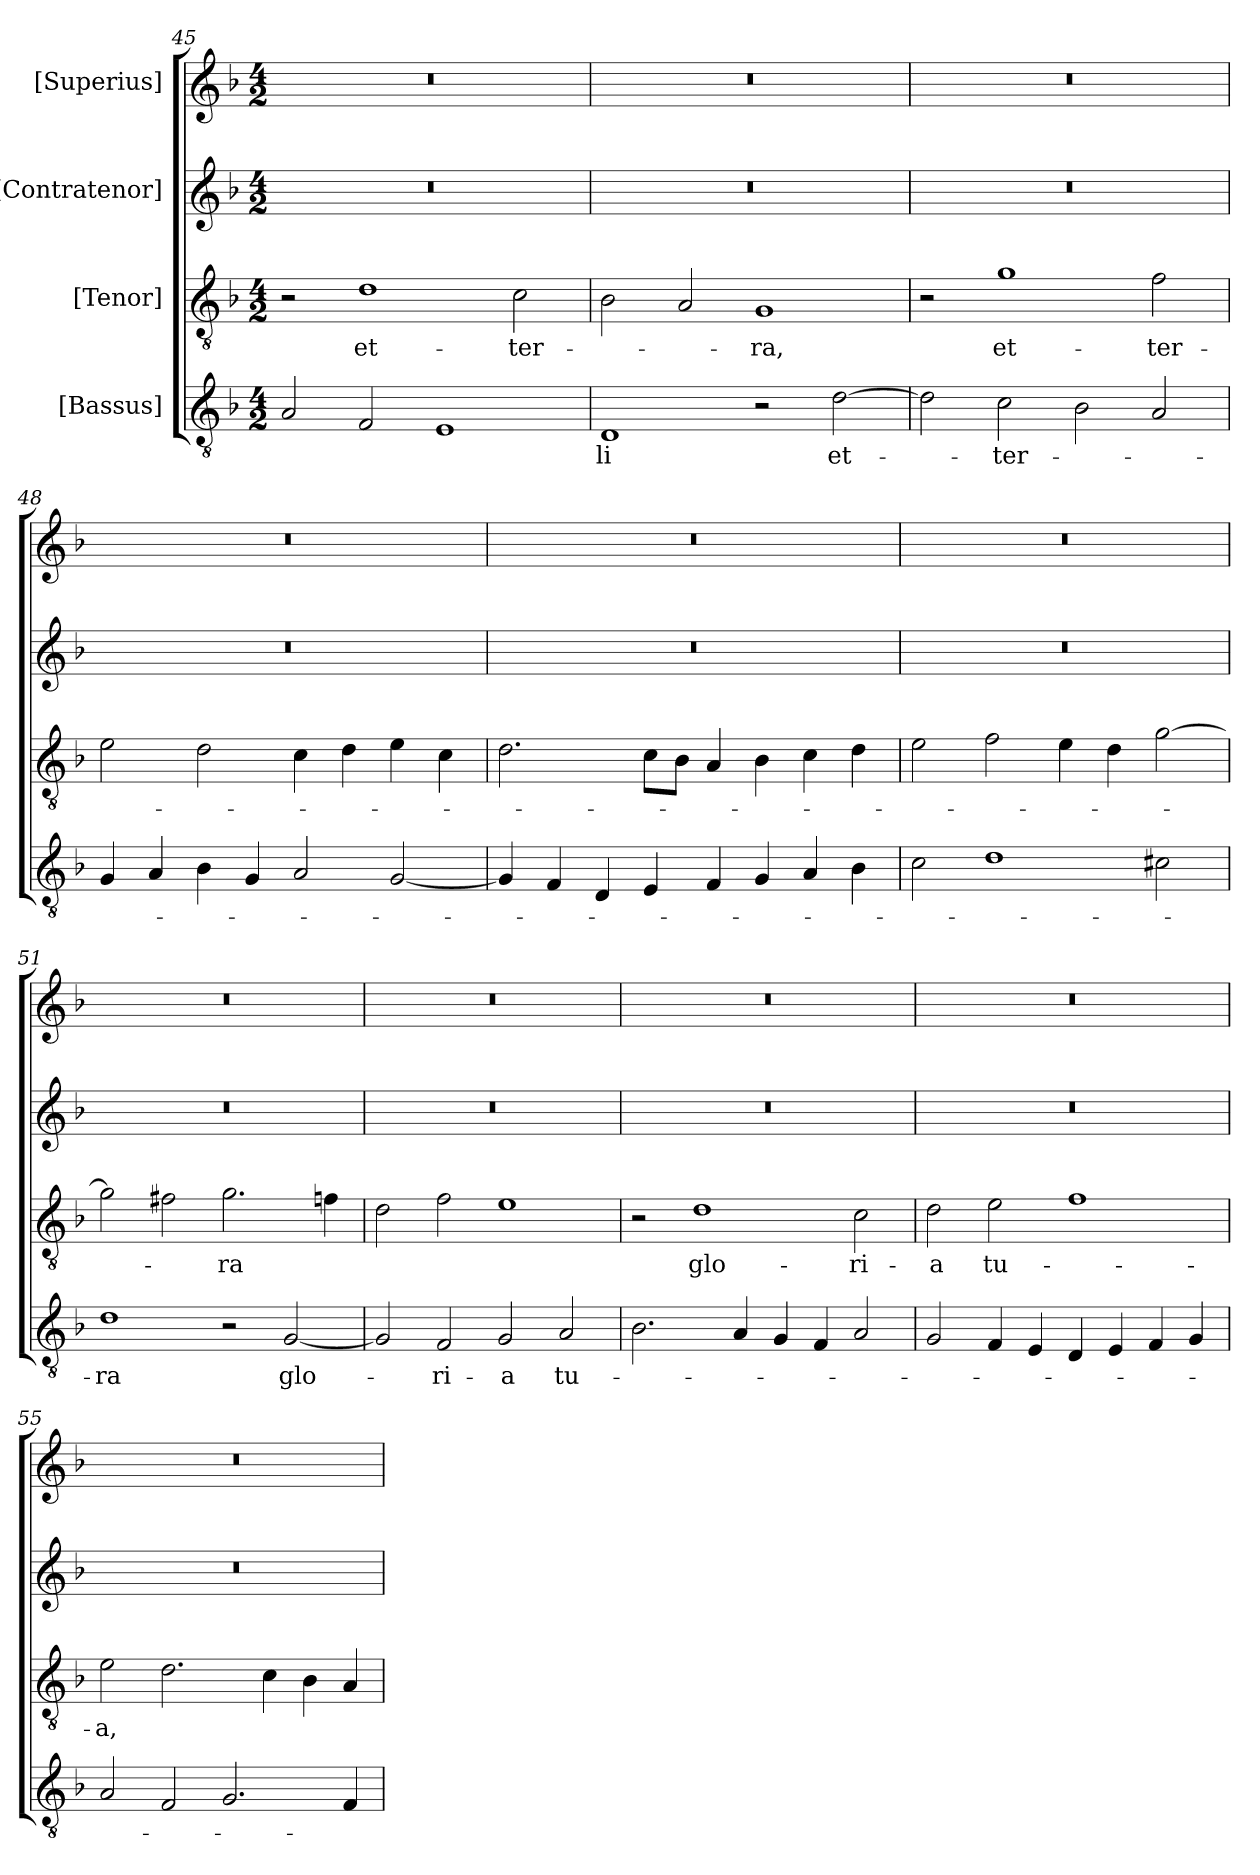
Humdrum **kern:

**kern	**text	**kern	**text	**kern	**kern
*part4	*part4	*part3	*part3	*part2	*part1
*staff4	*staff4	*staff3	*staff3	*staff2	*staff1
*I"[Bassus]	*	*I"[Tenor]	*	*I"[Contratenor]	*I"[Superius]
*clefGv2	*	*clefGv2	*	*clefG2	*clefG2
*k[b-]	*	*k[b-]	*	*k[b-]	*k[b-]
*M4/2	*	*M4/2	*	*M4/2	*M4/2
=45	=45	=45	=45	=45	=45
2A/	.	2r	.	0r	0r
2F/	.	1d\	et-	.	.
1E/	.	.	.	.	.
.	.	2c\	ter-	.	.
=46	=46	=46	=46	=46	=46
1D/	-li	2B-\	.	0r	0r
.	.	2A/	.	.	.
2r	.	1G/	-ra,	.	.
[2d\	et-	.	.	.	.
=47	=47	=47	=47	=47	=47
2d\]	.	2r	.	0r	0r
2c\	ter-	1g\	et-	.	.
2B-\	.	.	.	.	.
2A/	.	2f\	ter-	.	.
=48	=48	=48	=48	=48	=48
4G/	.	2e\	.	0r	0r
4A/	.	.	.	.	.
4B-\	.	2d\	.	.	.
4G/	.	.	.	.	.
2A/	.	4c\	.	.	.
.	.	4d\	.	.	.
[2G/	.	4e\	.	.	.
.	.	4c\	.	.	.
=49	=49	=49	=49	=49	=49
4G/]	.	2.d\	.	0r	0r
4F/	.	.	.	.	.
4D/	.	.	.	.	.
4E/	.	8c\L	.	.	.
.	.	8B-\J	.	.	.
4F/	.	4A/	.	.	.
4G/	.	4B-\	.	.	.
4A/	.	4c\	.	.	.
4B-\	.	4d\	.	.	.
=50	=50	=50	=50	=50	=50
2c\	.	2e\	.	0r	0r
1d\	.	2f\	.	.	.
.	.	4e\	.	.	.
.	.	4d\	.	.	.
2c#X\	.	[2g\	.	.	.
=51	=51	=51	=51	=51	=51
1d\	-ra	2g\]	.	0r	0r
.	.	2f#X\	.	.	.
2r	.	2.g\	-ra	.	.
[2G/	glo-	.	.	.	.
.	.	4fn\	.	.	.
=52	=52	=52	=52	=52	=52
2G/]	.	2d\	.	0r	0r
2F/	-ri-	2f\	.	.	.
2G/	-a	1e\	.	.	.
2A/	tu-	.	.	.	.
=53	=53	=53	=53	=53	=53
2.B-\	.	2r	.	0r	0r
.	.	1d\	glo-	.	.
4A/	.	.	.	.	.
4G/	.	.	.	.	.
4F/	.	.	.	.	.
2A/	.	2c\	-ri-	.	.
=54	=54	=54	=54	=54	=54
2G/	.	2d\	-a	0r	0r
4F/	.	2e\	tu-	.	.
4E/	.	.	.	.	.
4D/	.	1f\	.	.	.
4E/	.	.	.	.	.
4F/	.	.	.	.	.
4G/	.	.	.	.	.
=55	=55	=55	=55	=55	=55
2A/	.	2e\	-a,	0r	0r
2F/	.	2.d\	.	.	.
2.G/	.	.	.	.	.
.	.	4c\	.	.	.
.	.	4B-\	.	.	.
4F/	.	4A/	.	.	.
=	=	=	=	=	=
*-	*-	*-	*-	*-	*-
